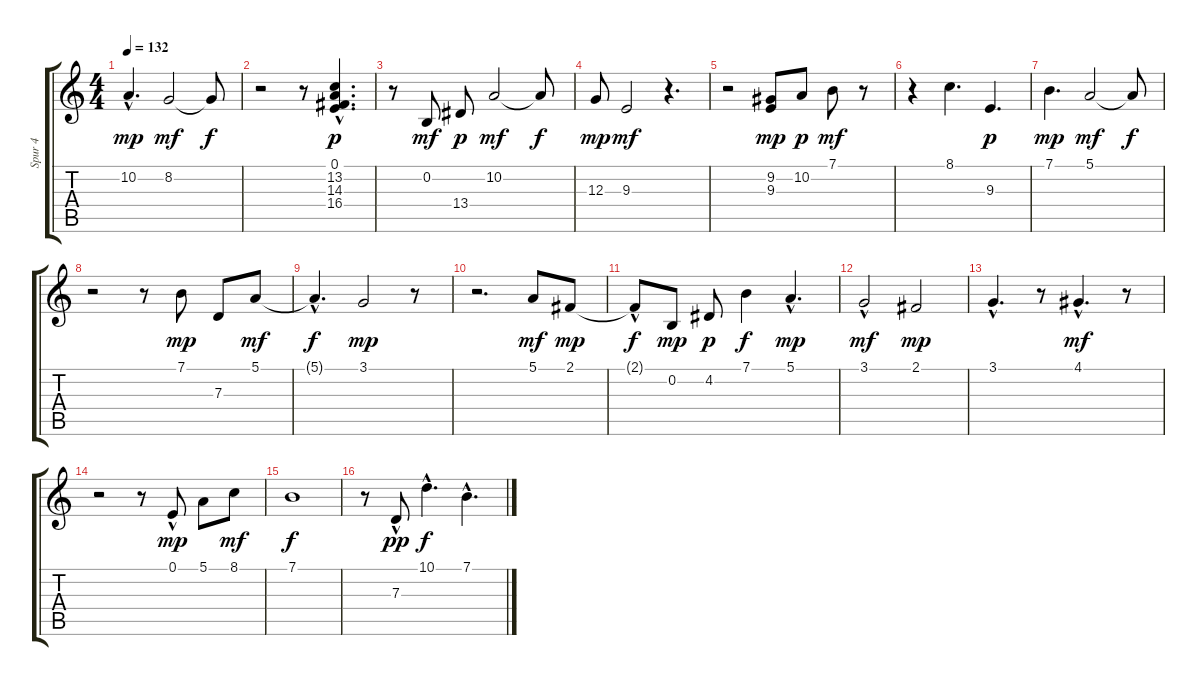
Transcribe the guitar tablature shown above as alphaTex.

\track ("Spur 4" "Spur 4") {instrument acousticgrandpiano}
\staff {score tabs}
\tuning (E4 B3 G3 D3 A2 E2) {hide}
\ts (4 4)
\tempo 132
\clef g2
\ks c
10.2{hac}.4{d dy mp} 8.2.2{dy mf} 8.2{t}.8{dy f} |
r.2 r.8 (0.1{hac} 13.2 14.3 16.4).4{d dy p} |
r.8 0.2.8{dy mf} 13.4.8{dy p} 10.2.2{dy mf} 10.2{t}.8{dy f} |
12.3.8{dy mp} 9.3.2{dy mf} r.4{d} |
r.2 (9.2 9.3).8{dy mp} 10.2.8{dy p} 7.1.8{dy mf} r.8 |
r.4 8.1.4{d} 9.3.4{d dy p} |
7.1.4{d dy mp} 5.1.2{dy mf} 5.1{t}.8{dy f} |
r.2 r.8 7.1.8{dy mp} 7.3.8 5.1.8{dy mf} |
5.1{hac t}.4{d dy f} 3.1.2{dy mp} r.8 |
r.2{d} 5.1.8{dy mf} 2.1.8{dy mp} |
2.1{hac t}.8{dy f} 0.2.8{dy mp} 4.2.8{dy p} 7.1.4{dy f} 5.1{hac}.4{d dy mp} |
3.1{hac}.2{dy mf} 2.1.2{dy mp} |
3.1{hac}.4{d} r.8 4.1{hac}.4{d dy mf} r.8 |
r.2 r.8 0.1{hac}.8{dy mp} 5.1.8 8.1.8{dy mf} |
7.1.1{dy f} |
r.8 7.3{hac}.8{dy pp} 10.1{hac}.4{d dy f} 7.1{hac}.4{d}
